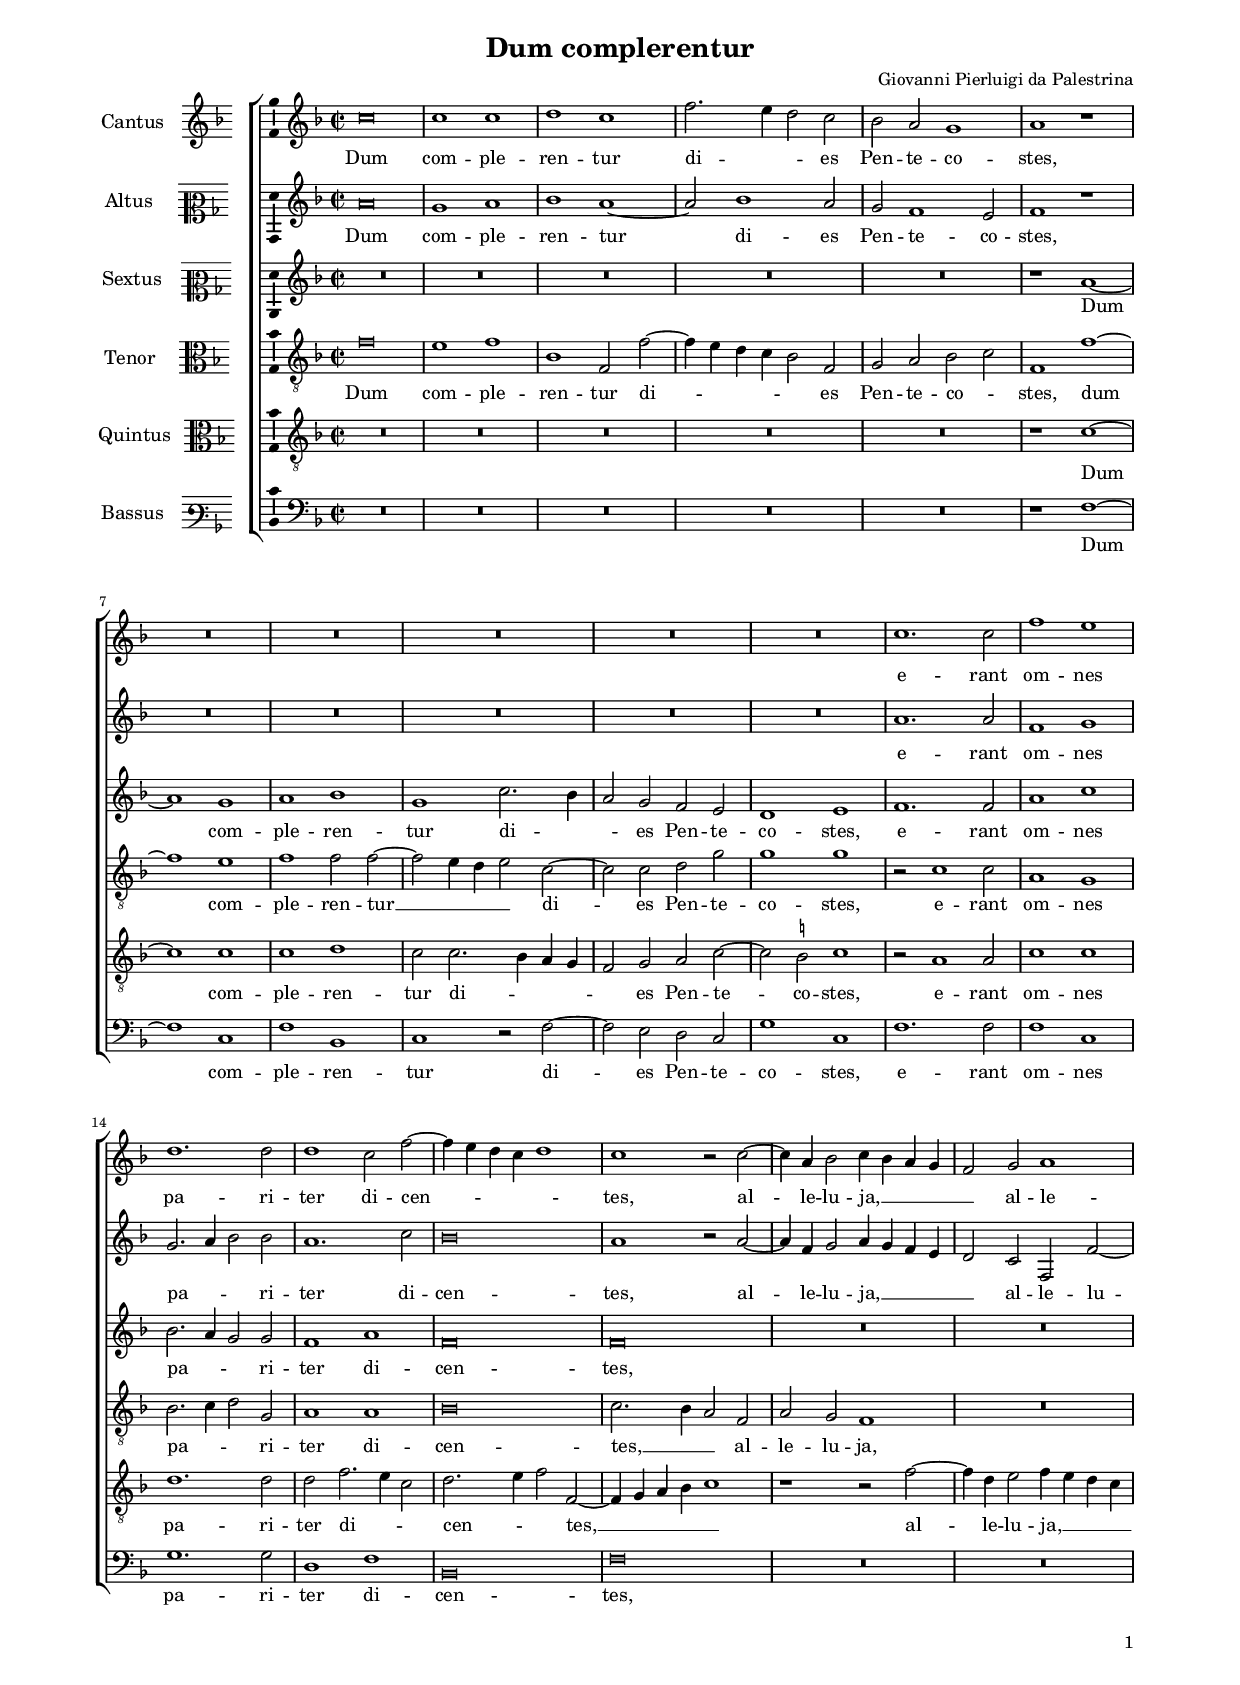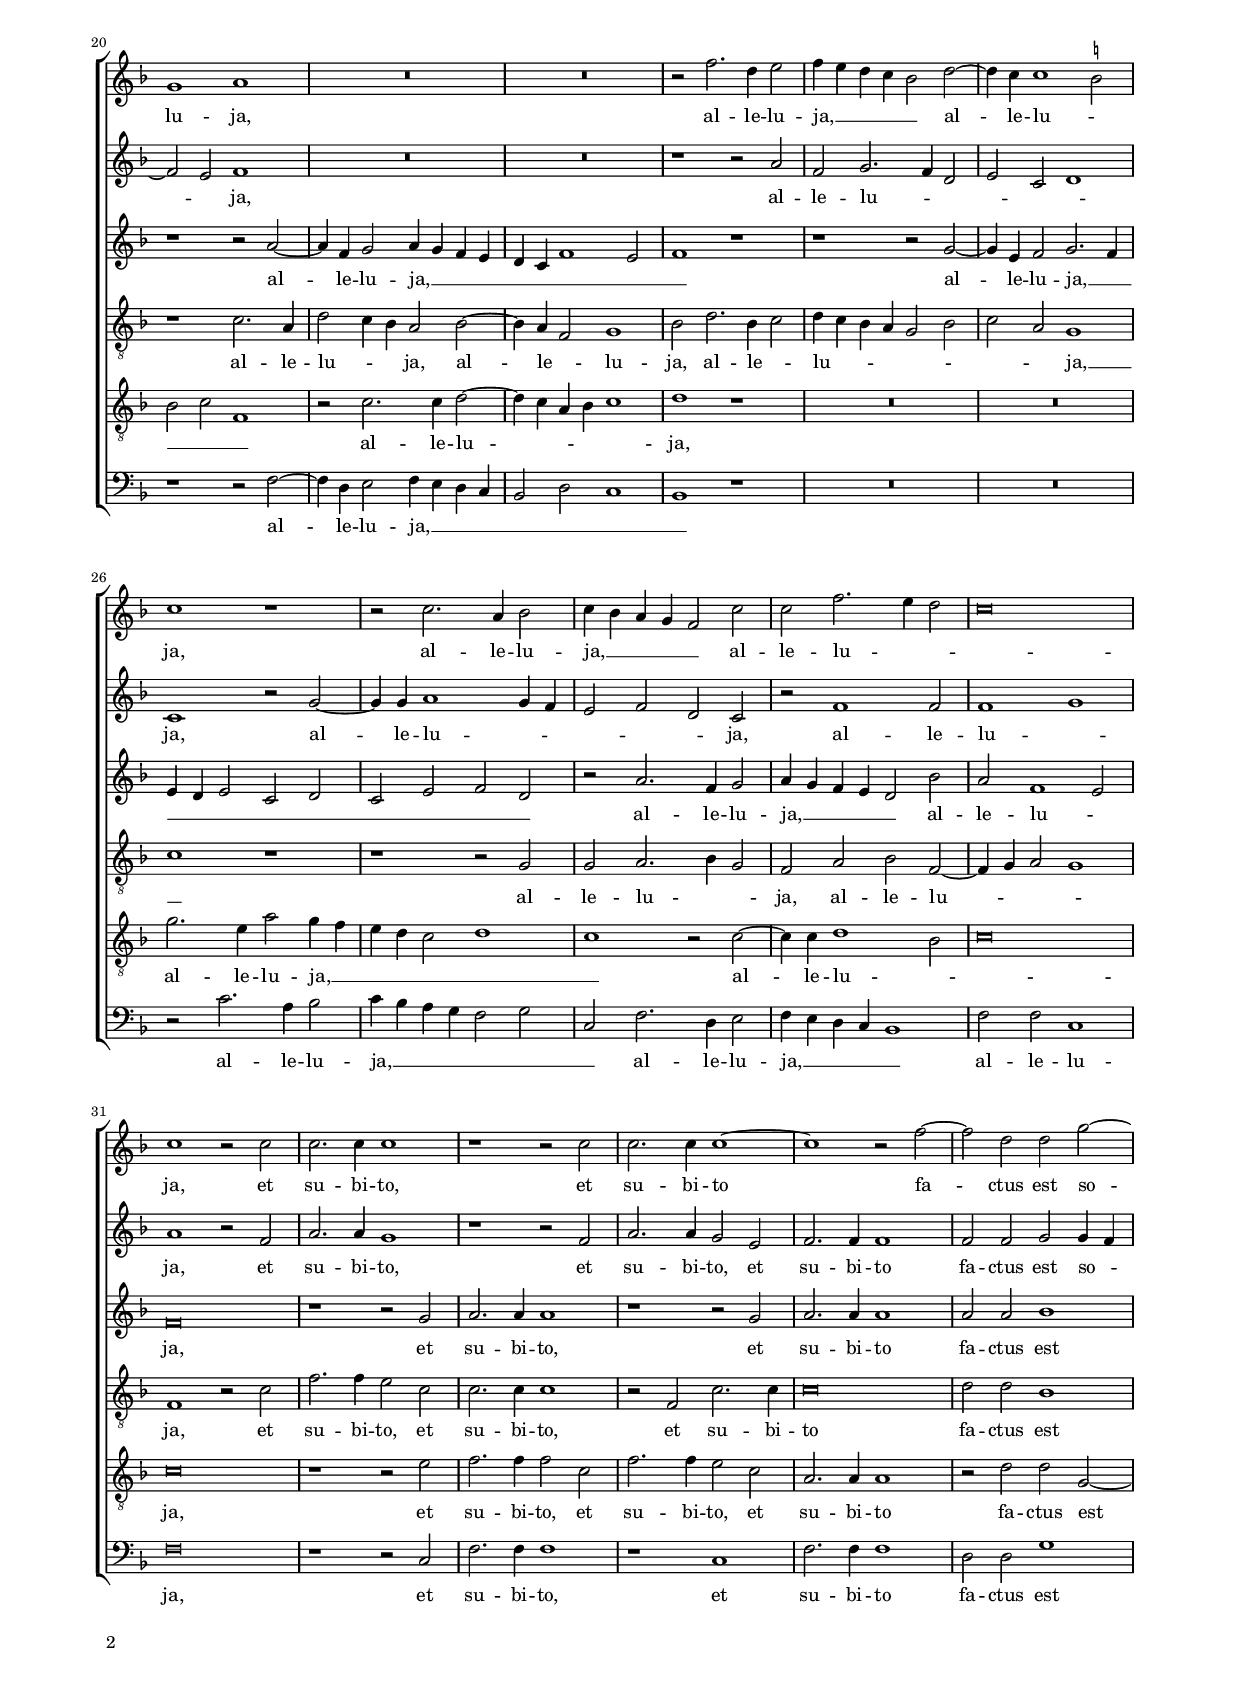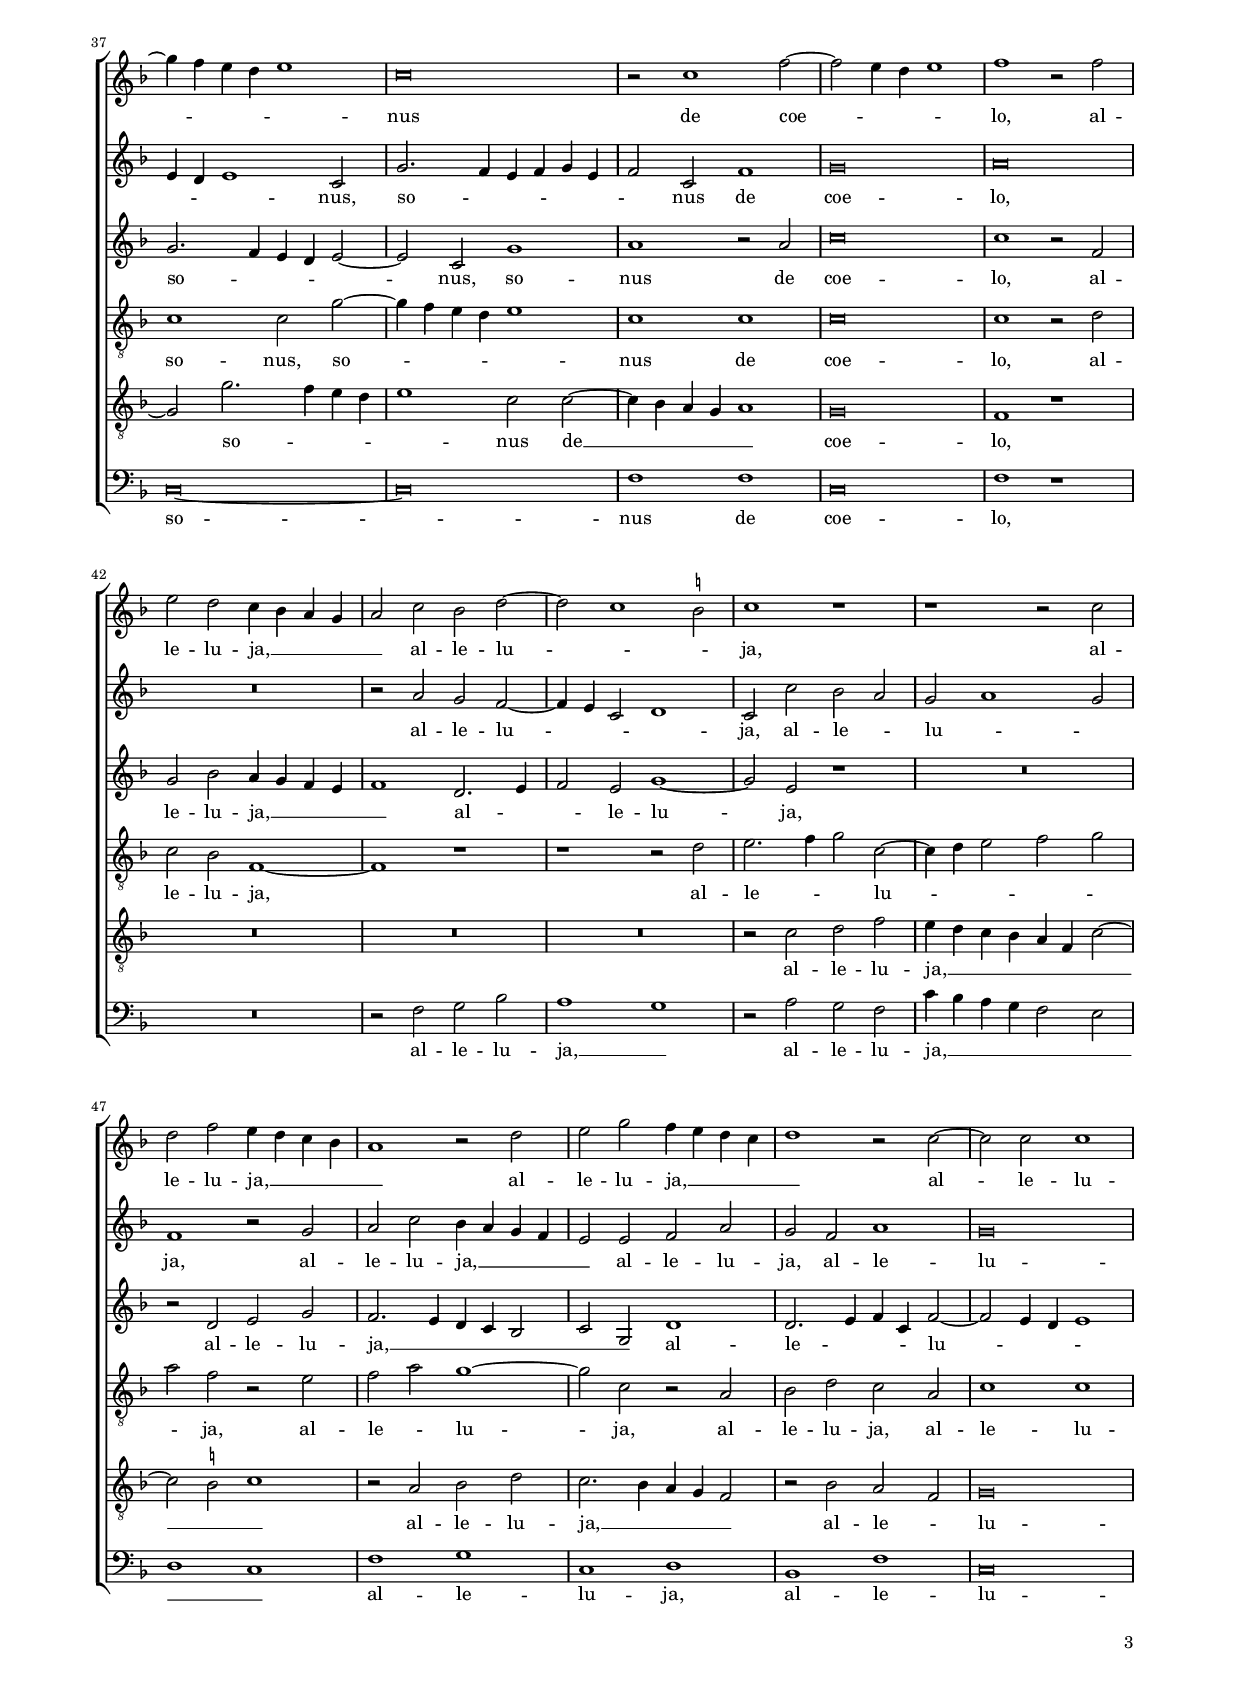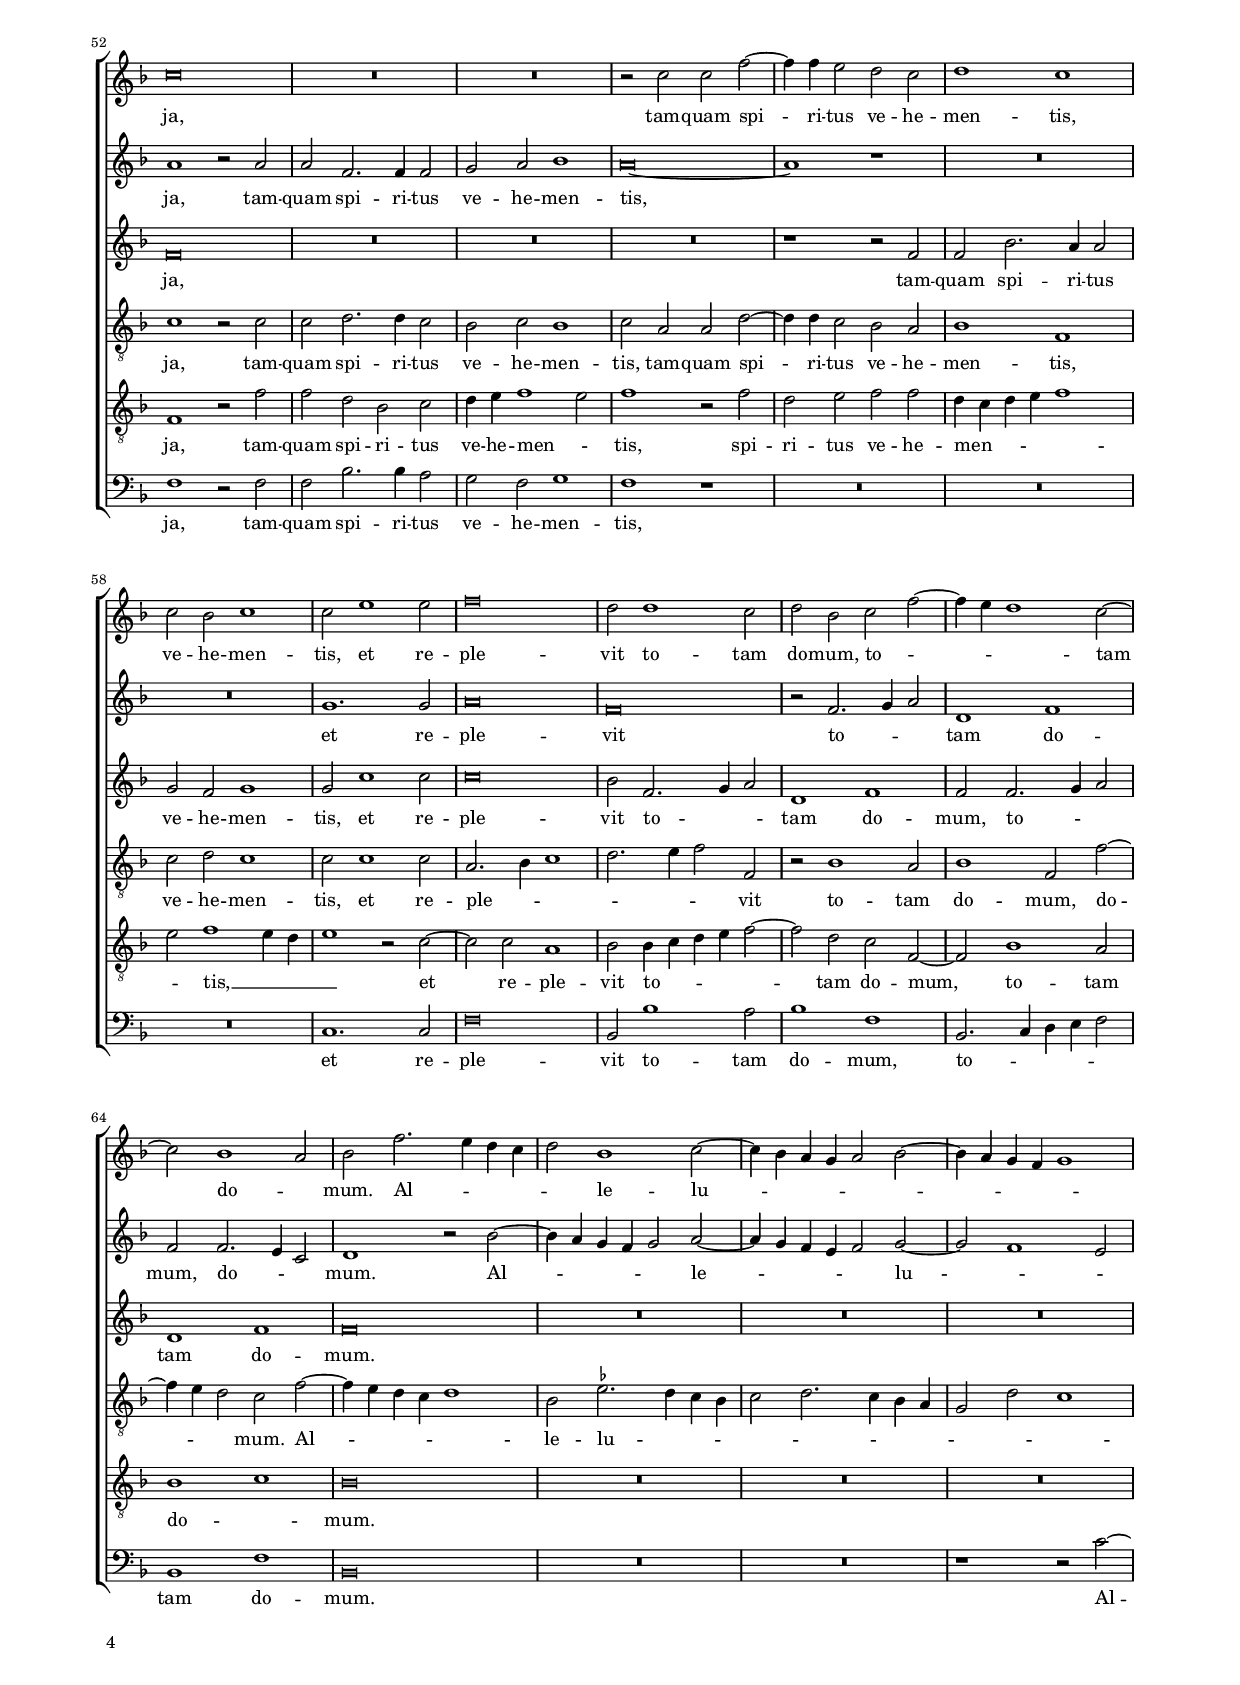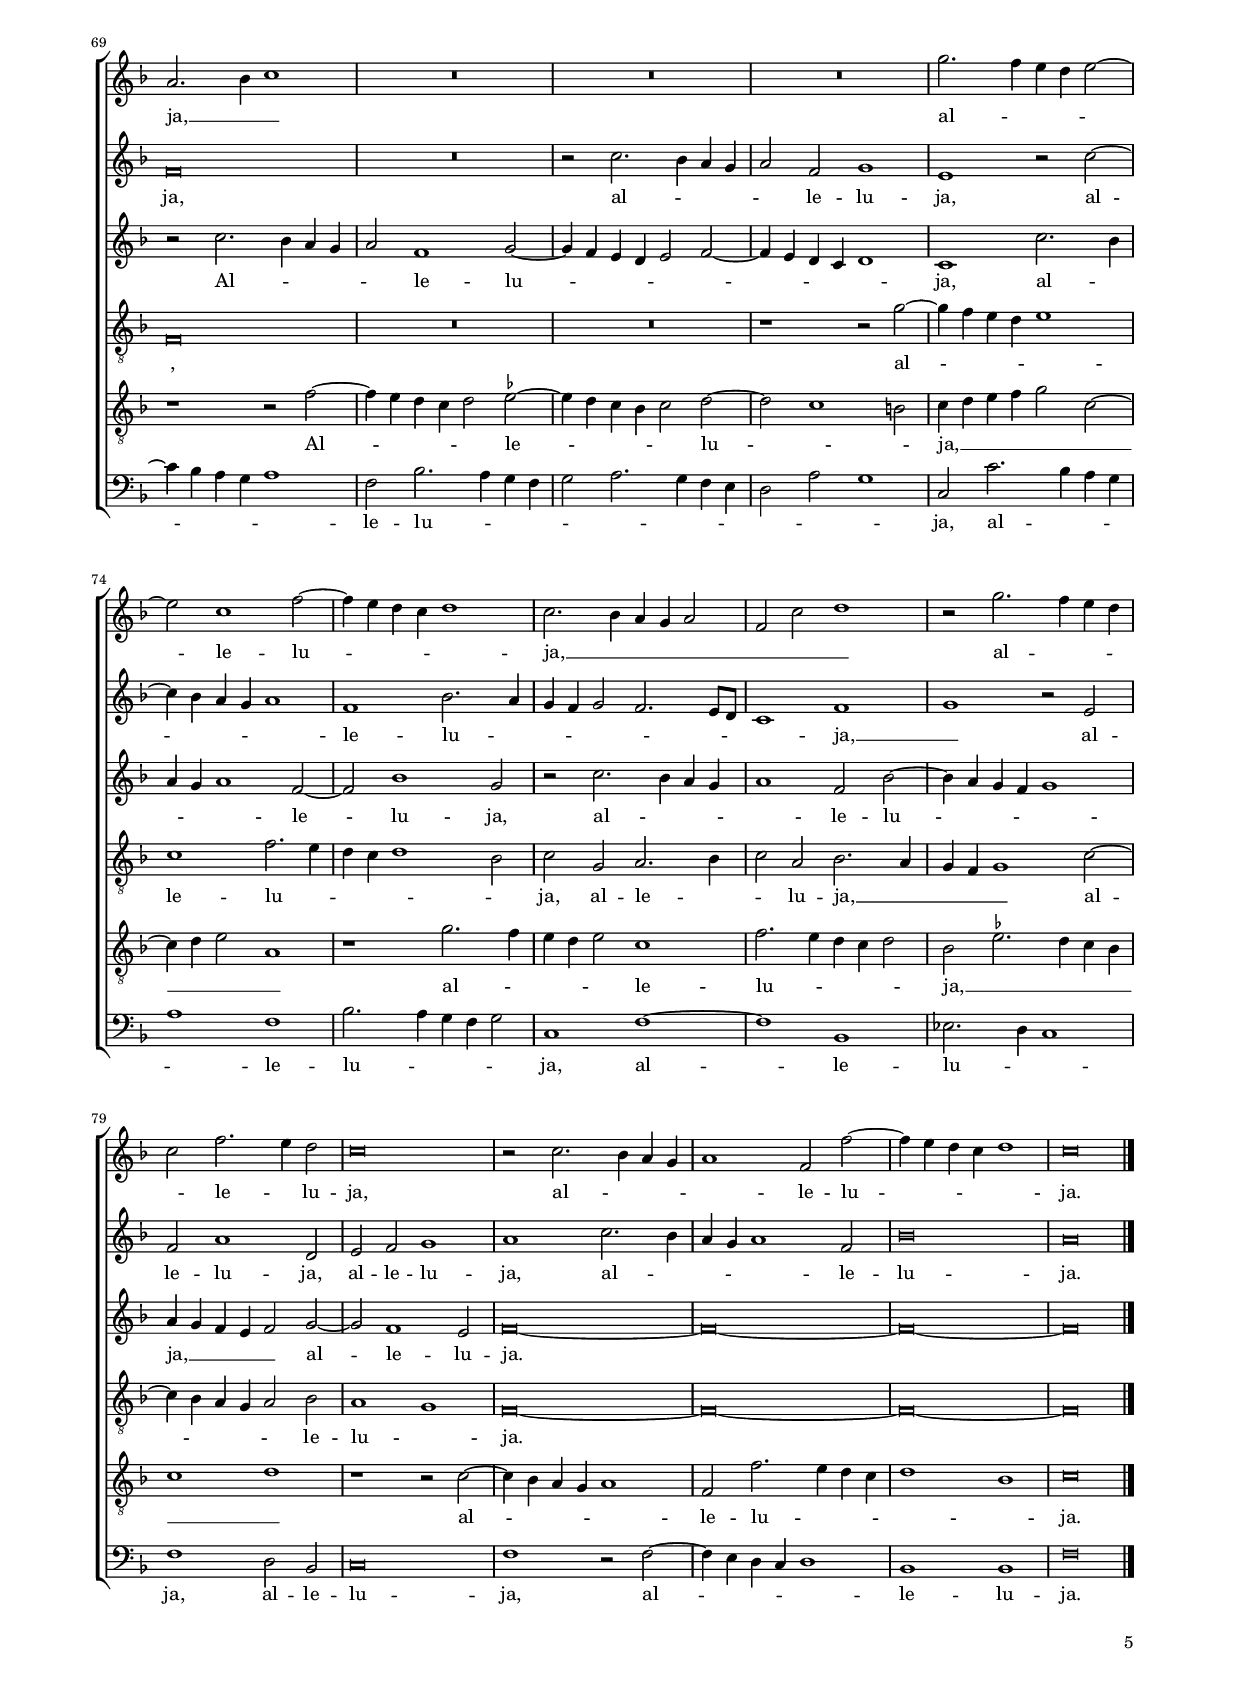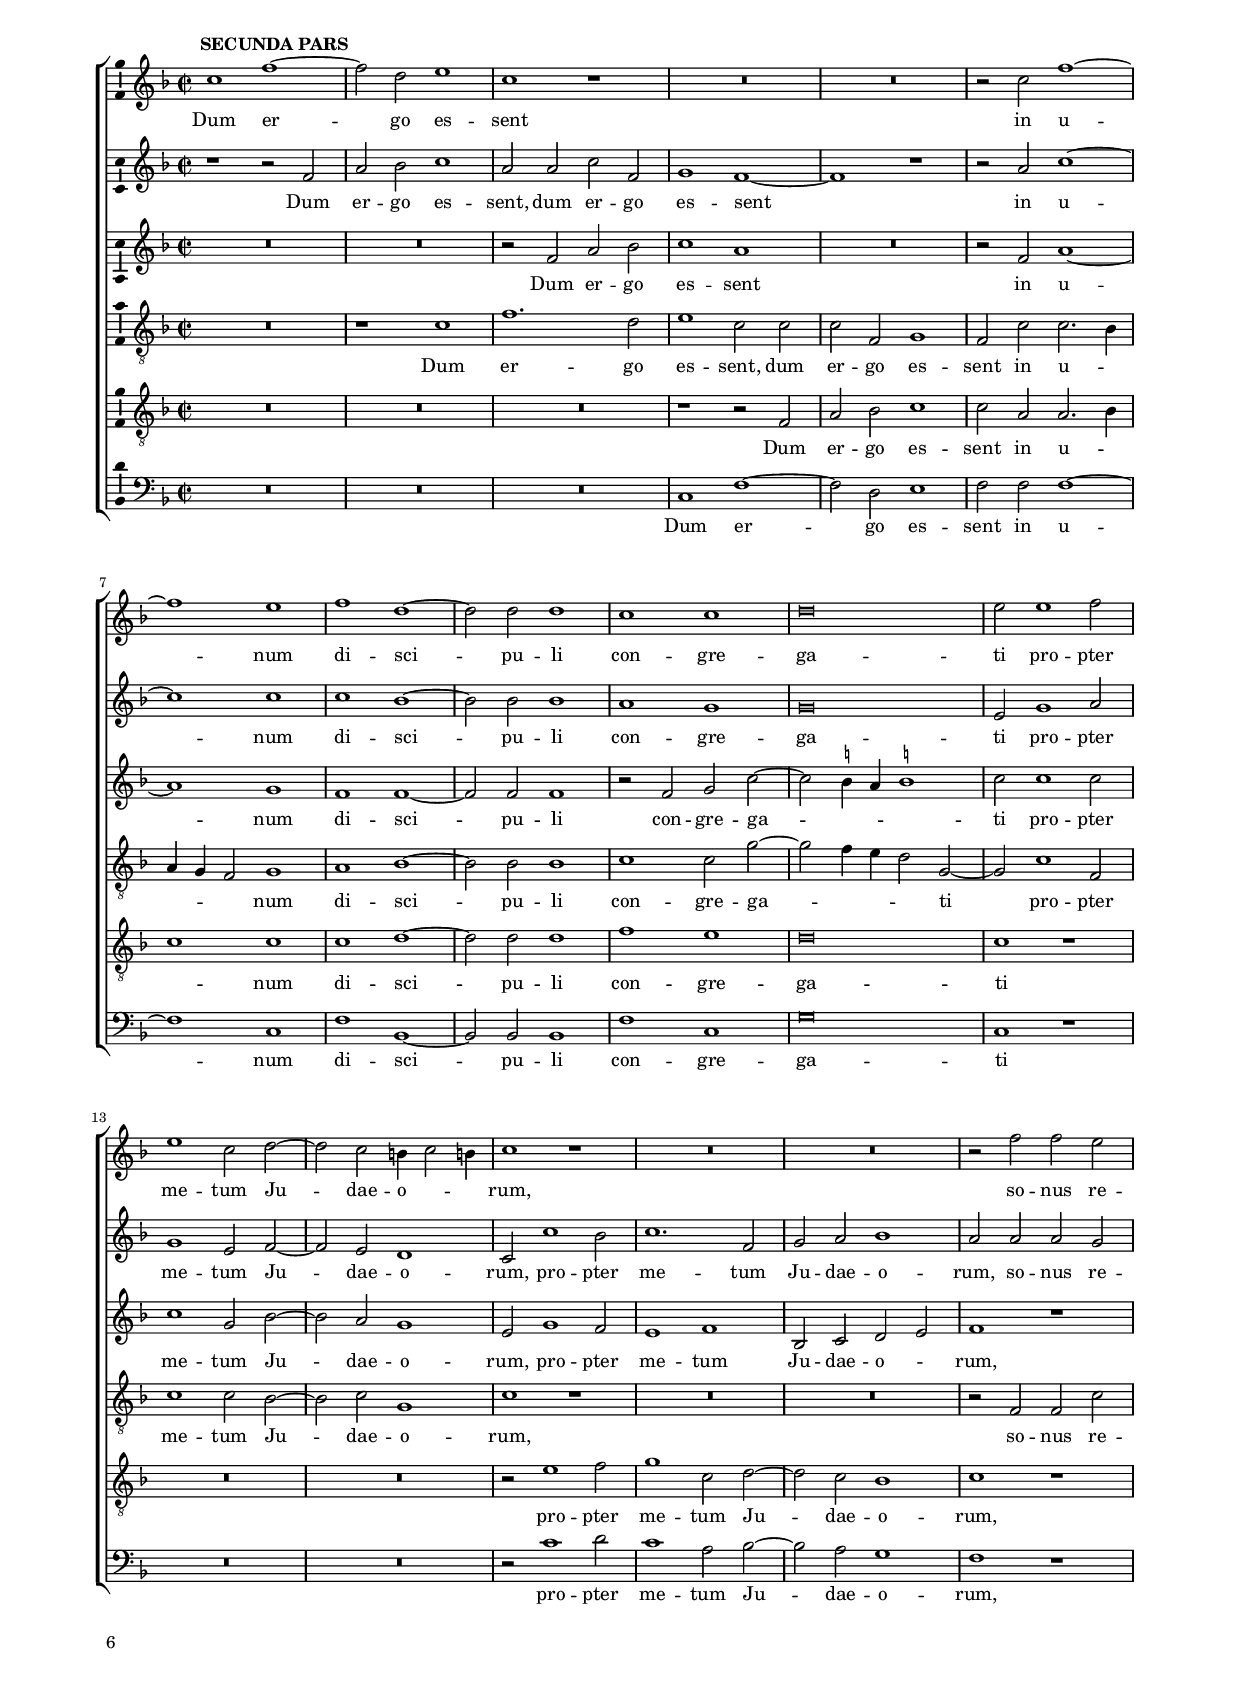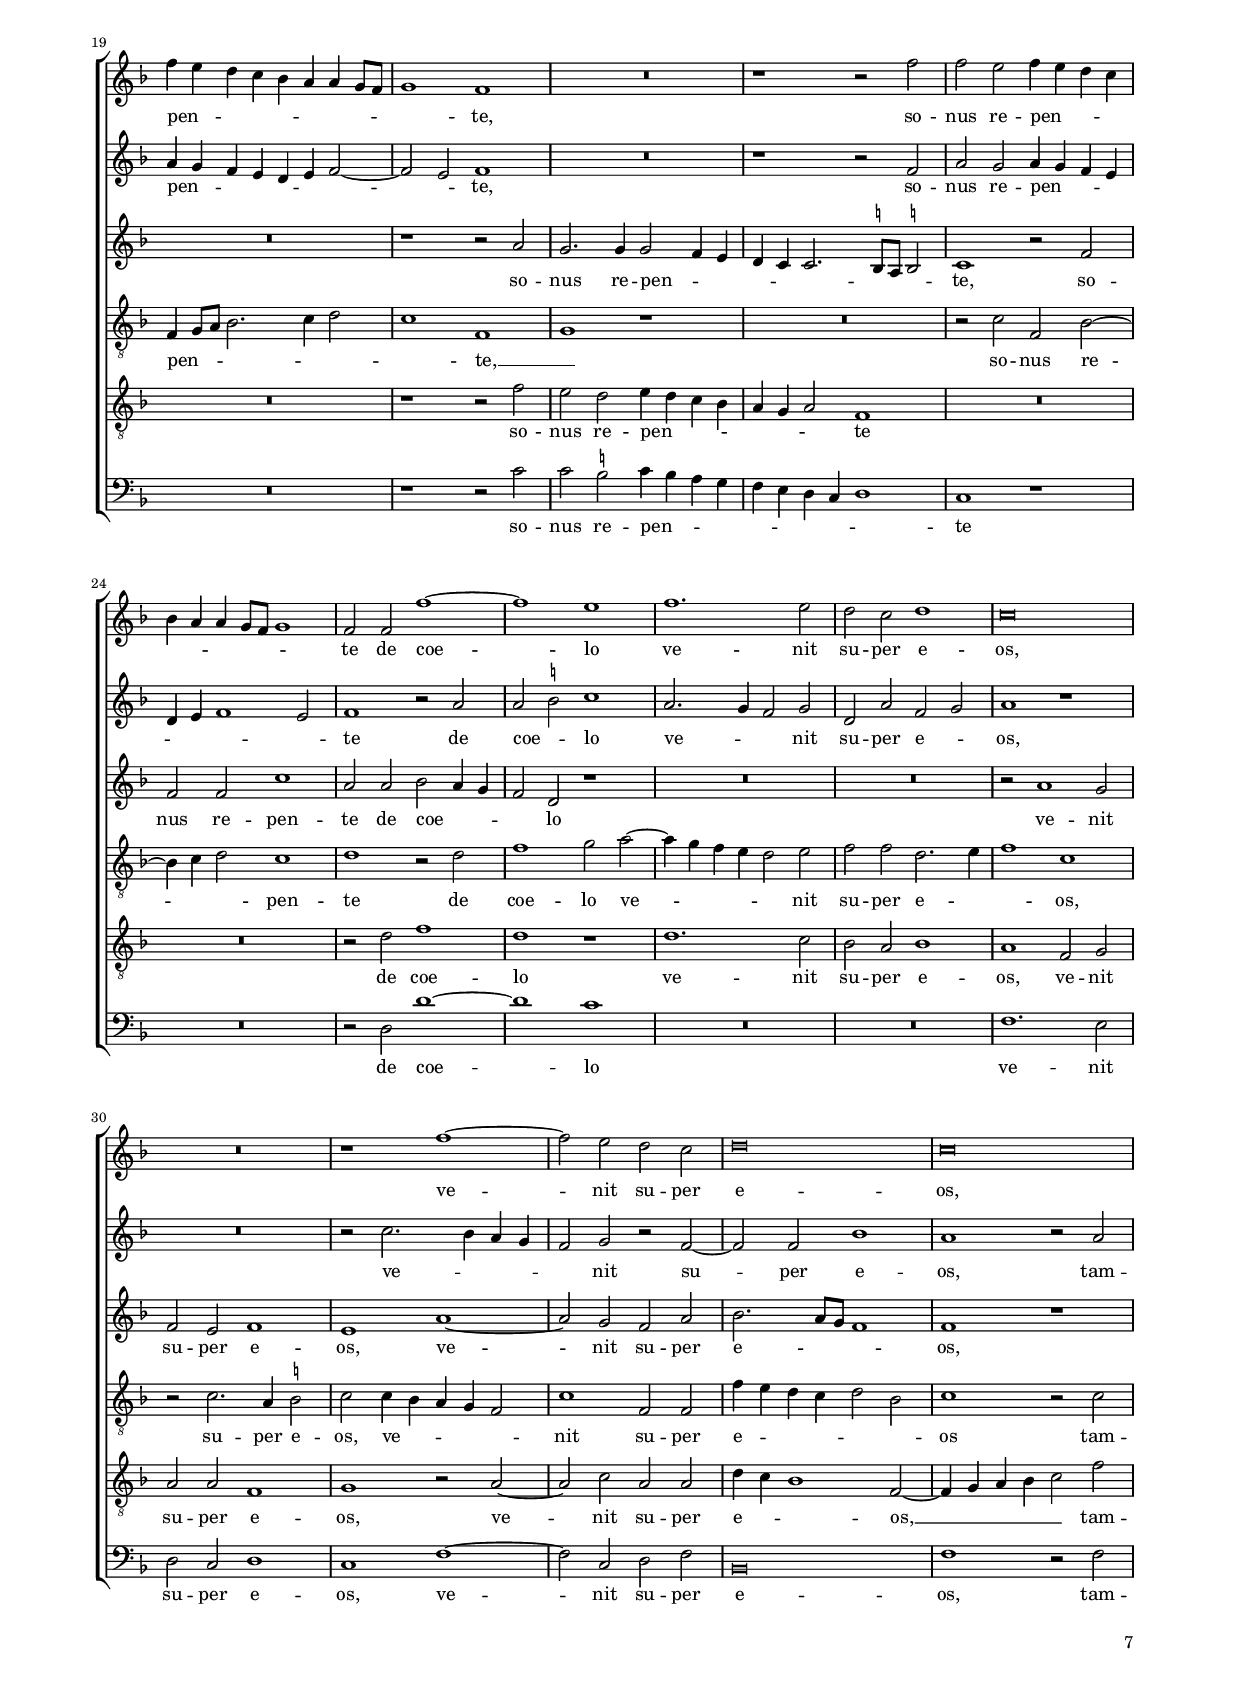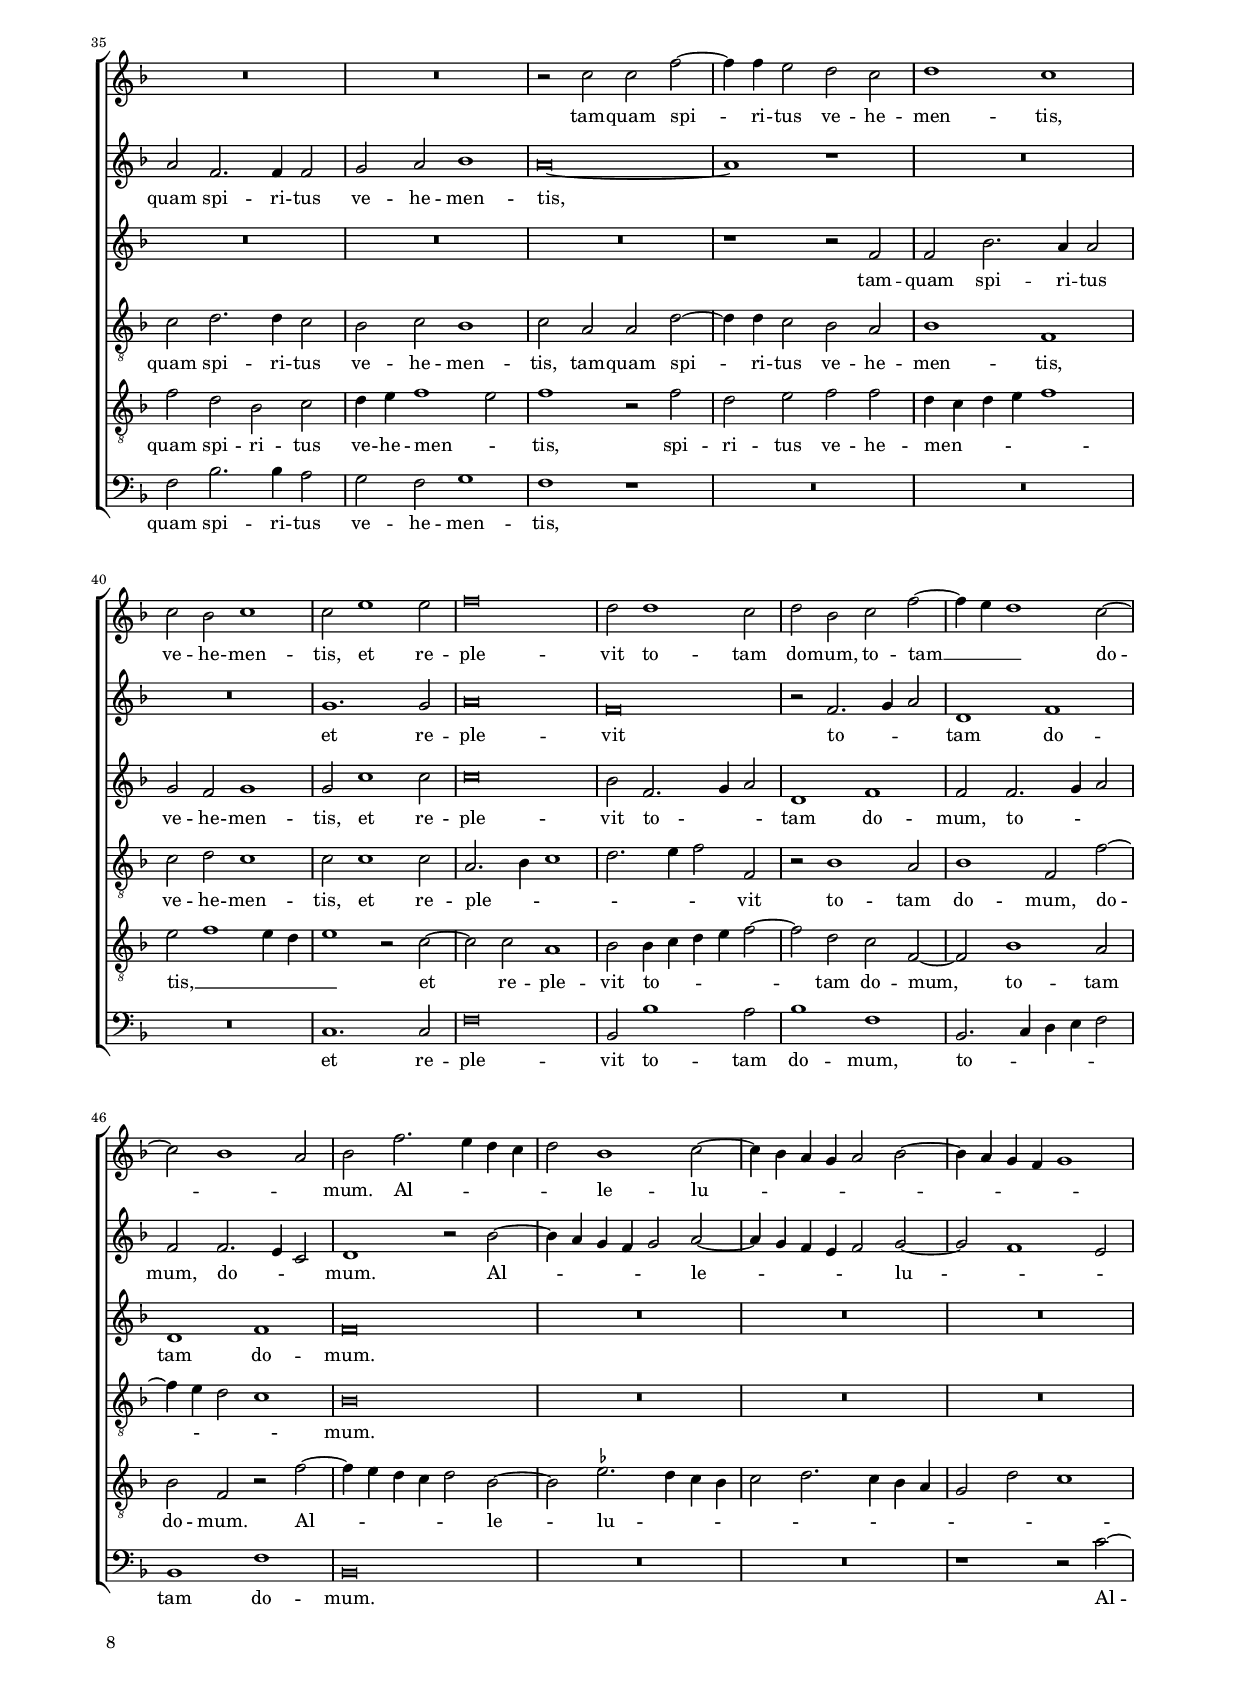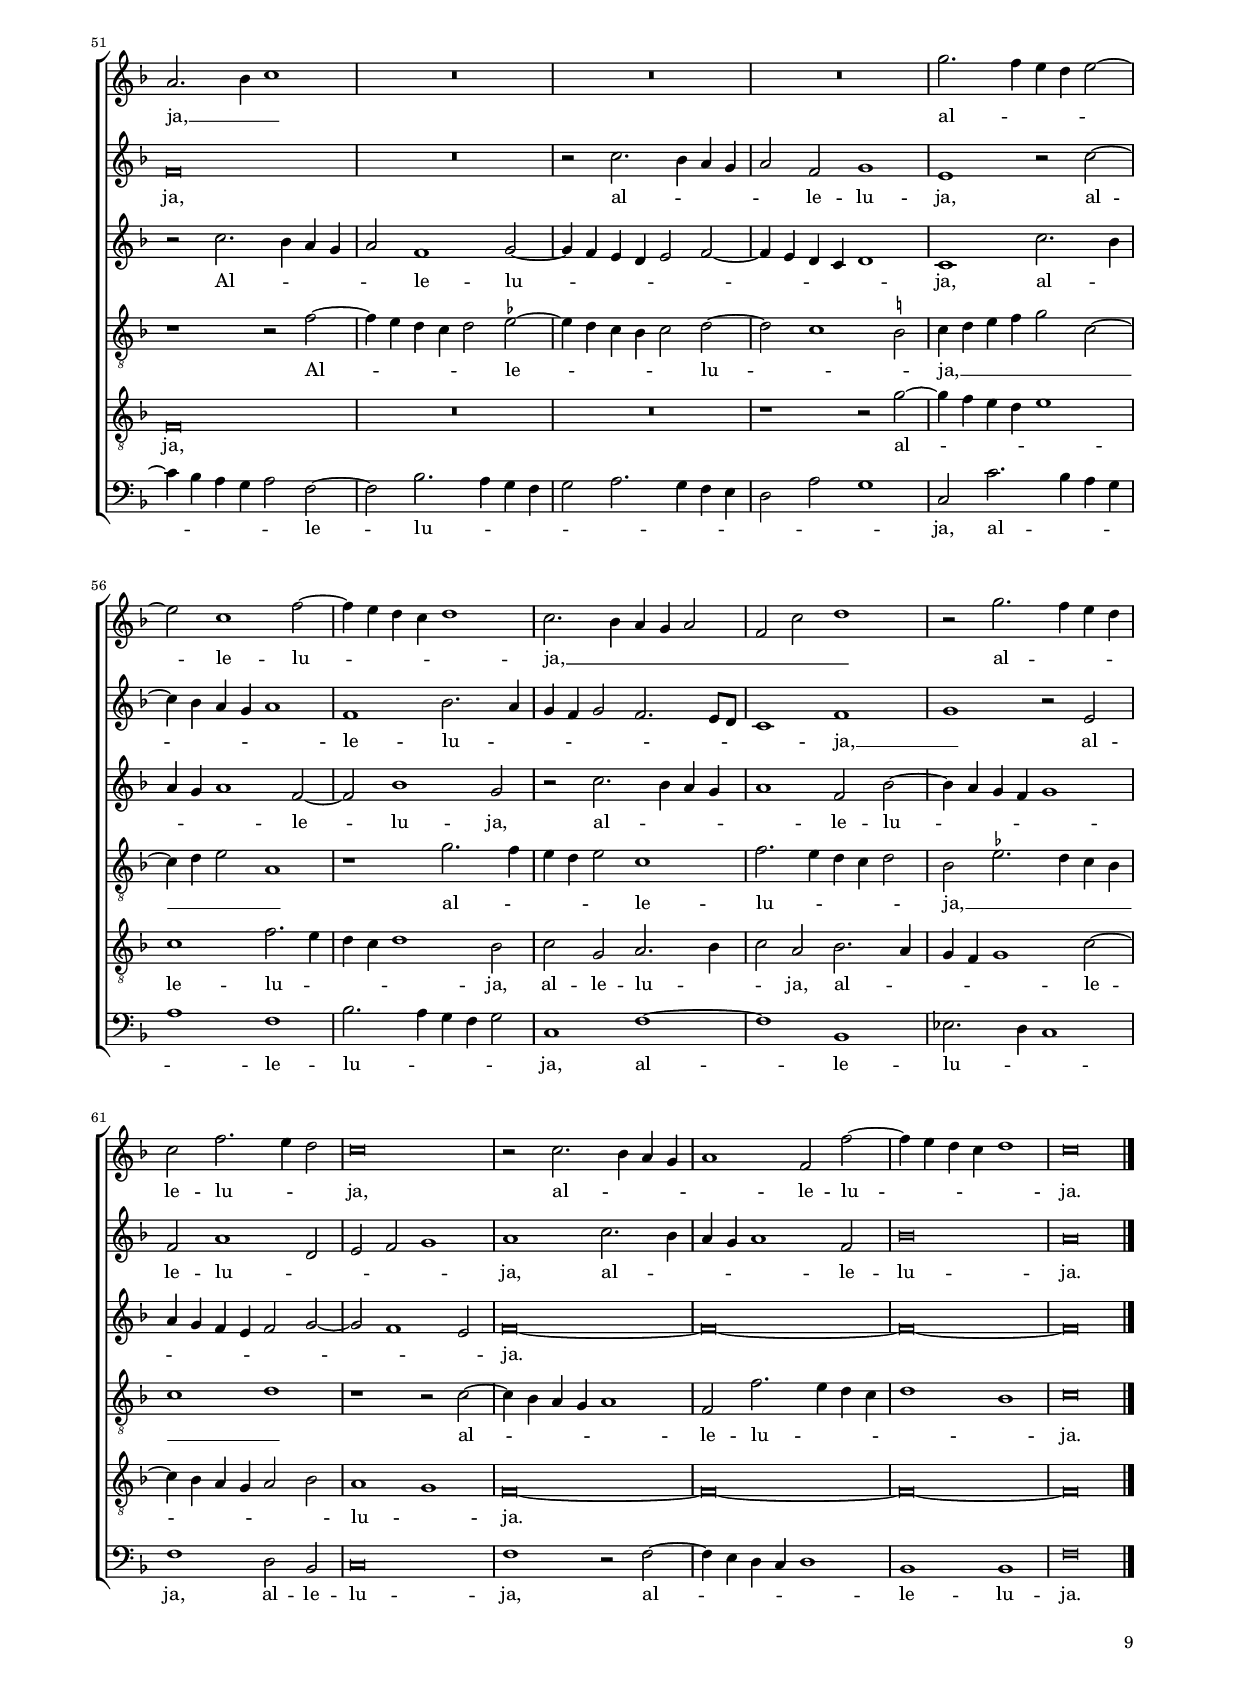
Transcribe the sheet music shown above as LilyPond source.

\header
{
  title="Dum complerentur"
  composer="Giovanni Pierluigi da Palestrina"
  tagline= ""
}

\version "2.20.0"
\language deutsch
#(set-global-staff-size 15)
% #(set-default-paper-size "letter")
#(ly:set-option 'point-and-click #f)


	ficta = { \once \set suggestAccidentals = ##t }
	
	forget = #(define-music-function (music) (ly:music?) #{
		\accidentalStyle forget
		$music
		\accidentalStyle default
		#})

	m = \melisma
	me = \melismaEnd
 %	\mark \markup { \fontsize #-3 \note  #"1" #1 = \fontsize #-3 \note #"1." #1 }


\paper
	{
	top-margin = 1.4 \cm
	bottom-margin = 0.9 \cm
	left-margin = 1.8 \cm
	right-margin = 1.8 \cm
	ragged-bottom = ##f
	ragged-last-bottom = ##t
	print-page-number = ##f
	score-system-spacing = #'((basic-distance . 17) (minimum-distance . 14) (padding . 5) (strechability . 250))
	system-system-spacing = #'((basic-distance . 17) (minimum-distance . 14) (padding . 5) (strechability . 250))
    oddFooterMarkup=\markup   \fill-line { "" \fromproperty #'page:page-number-string }
    evenFooterMarkup=\markup  \fill-line { \fromproperty #'page:page-number-string "" }
    last-bottom-spacing = #'((basic-distance . 12) (minimum-distance . 7) (padding . 4))
	systems-per-page = 3
%   page-count = 6
%	min-systems-per-page = 3
	}

global = {
    % \set Staff.autoBeaming = ##f
	\key f \major
	\time 2/2 \set Score.measureLength = #(ly:make-moment 2/1)
    \set Score.tempoHideNote = ##t
    \tempo 2 = 90
    \skip 1*2*84  \bar "|."
	}


incipitcantus = \markup { \score {
	{
	\set Staff.instrumentName = \markup { \fontsize #1 "Cantus" }
	\key f \major
	\clef violin
	s4 \bar ""
	}
	\layout  {
	raggedright = ##t
	indent = 1.6 \cm
	line-width = 2.2 \cm
	\context { \Staff \remove Time_signature_engraver }
	\override Staff.Clef.Y-extent = #'(0 . 0)
	}} \hspace #1 }

      
incipitaltus = \markup { \score {
	{
	\set Staff.instrumentName = \markup { \fontsize #1 "Altus" }
	\key f \major
	\clef mezzosoprano
	s4 \bar ""
	}
	\layout  {
	raggedright = ##t
	indent = 1.6 \cm
	line-width = 2.2 \cm
	\context { \Staff \remove Time_signature_engraver }
	\override Staff.Clef.Y-extent = #'(0 . 0)
	}} \hspace #1 }


incipitsextus = \markup { \score {
	{
	\set Staff.instrumentName = \markup { \fontsize #1 "Sextus" }
	\key f \major
	\clef mezzosoprano
	s4 \bar ""
	}
	\layout  {
	raggedright = ##t
	indent = 1.6 \cm
	line-width = 2.2 \cm
	\context { \Staff \remove Time_signature_engraver }
	\override Staff.Clef.Y-extent = #'(0 . 0)
	}} \hspace #1 }
      

incipittenor = \markup { \score {
	{
	\set Staff.instrumentName = \markup { \fontsize #1 "Tenor" }
	\key f \major
	\clef alto
	s4 \bar ""
	}
	\layout  {
	raggedright = ##t
	indent = 1.6 \cm
	line-width = 2.2 \cm
	\context { \Staff \remove Time_signature_engraver }
	\override Staff.Clef.Y-extent = #'(0 . 0)
	}} \hspace #1 }
      
      
incipitquintus = \markup { \score {
	{
	\set Staff.instrumentName = \markup { \fontsize #1 "Quintus" }
	\key f \major
	\clef alto
	s4 \bar ""
	}
	\layout  {
	raggedright = ##t
	indent = 1.6 \cm
	line-width = 2.2 \cm
	\context { \Staff \remove Time_signature_engraver }
	\override Staff.Clef.Y-extent = #'(0 . 0)
	}} \hspace #1 }
      
      
incipitbassus = \markup { \score {
	{
	\set Staff.instrumentName = \markup { \fontsize #1 "Bassus" }
	\key f \major
	\clef varbaritone
	s4 \bar ""
	}
	\layout  {
	raggedright = ##t
	indent = 1.6 \cm
	line-width = 2.2 \cm
	\context { \Staff \remove Time_signature_engraver }
	\override Staff.Clef.Y-extent = #'(0 . 0)
	}} \hspace #1 }


cantus =  \relative c''
	{
	c\breve
	c1 c
	d1 c
	f2. e4 d2 c
%5
	b2 a g1 |
	a1 r
	R\breve
	R\breve
	R\breve
%10
	R\breve |
	R\breve
	c1. c2
	f1 e
	d1. d2
%15
	d1 c2 f~ |
	f4 e d c d1
	c1 r2 c~
	c4 a b2 c4 b a g
	f2 g a1
%20
	g1 a |
	R\breve
	R\breve
	r2 f'2. d4 e2
	f4 e d c b2 d~
%25
	d4 c c1 \ficta h2 |
	c1 r
	r2 c2. a4 b2
	c4 b a g f2 c'
	c2 f2. e4 d2
%30
	c\breve |
	c1 r2 c
	c2. c4 c1
	r1 r2 c
	c2. c4 c1~
%35
	c1 r2 f~ |
	f2 d d g~
	g4 f e d e1
	c\breve
	r2 c1 f2~
%40
	f2 e4 d e1 |
	f1 r2 f
	e2 d c4 b a g
	a2 c b d~
	d2 c1 \ficta h2
%45
	c1 r |
	r1 r2 c
	d2 f e4 d c b
	a1 r2 d
	e2 g f4 e d c
%50
	d1 r2 c~ |
	c2 c c1
	c\breve
	R\breve
	R\breve
%55
	r2 c c f~ |
	f4 f e2 d c
	d1 c
	c2 b c1
	c2 e1 e2
%60
	f\breve |
	d2 d1 c2
	d2 b c f~
	f4 e d1 c2~
	c2 b1 a2
%65
	b2 f'2. e4 d c |
	d2 b1 c2~
	c4 b a g a2 b~
	b4 a g f g1
	a2. b4 c1
%70
	R\breve |
	R\breve
	R\breve
	g'2. f4 e d e2~
	e2 c1 f2~
%75
	f4 e d c d1 |
	c2. b4 a g a2
	f2 c' d1
	r2 g2. f4 e d
	c2 f2. e4 d2
%80
	c\breve |
	r2 c2. b4 a g
	a1 f2 f'~
	f4 e d c d1
	c\breve |
	}


altus = \relative c'
	{
	a'\breve
	g1 a
	b1 a~
	a2 b1 a2
%5
	g2 f1 e2 |
	f1 r
	R\breve
	R\breve
	R\breve
%10
	R\breve |
	R\breve
	a1. a2
	f1 g
	g2. a4 b2 b
%15
	a1. c2 |
	b\breve
	a1 r2 a~
	a4 f g2 a4 g f e
	d2 c f, f'~
%20
	f2 e f1 |
	R\breve
	R\breve
	r1 r2 a
	f2 g2. f4 d2
%25
	e2 c d1 |
	c1 r2 g'~
	g4 g a1 g4 f
	e2 f d c
	r2 f1 f2
%30
	f1 g |
	a1 r2 f
	a2. a4 g1
	r1 r2 f
	a2. a4 g2 e
%35
	f2. f4 f1 |
	f2 f g g4 f
	e4 d e1 c2
	g'2. f4 e f g e
	f2 c f1
%40
	g\breve |
	a\breve
	R\breve
	r2 a g f~
	f4 e c2 d1
%45
	c2 c' b a |
	g2 a1 g2
	f1 r2 g
	a2 c b4 a g f
	e2 e f a
%50
	g2 f a1 |
	g\breve
	a1 r2 a
	a2 f2. f4 f2
	g2 a b1
%55
	a\breve~ |
	a1 r
	R\breve
	R\breve
	g1. g2
%60
	a\breve |
	f\breve
	r2 f2. g4 a2
	d,1 f
	f2 f2. e4 c2
%65
	d1 r2 b'~ |
	b4 a g f g2 a~
	a4 g f e f2 g~
	g2 f1 e2
	f\breve
%70
	R\breve |
	r2 c'2. b4 a g
	a2 f g1
	e1 r2 c'~
	c4 b a g a1
%75
	f1 b2. a4 |
	g4 f g2 f2. e8 d
	c1 f
	g1 r2 e
	f2 a1 d,2
%80
	e2 f g1 |
	a1 c2. b4
	a4 g a1 f2
	b\breve
	a\breve |
	}


sextus =  \relative c'
    {
	R\breve
	R\breve
	R\breve
	R\breve
%5
	R\breve |
	r1 a'~
	a1 g
	a1 b
	g1 c2. b4
%10
	a2 g f e |
	d1 e
	f1. f2
	a1 c
	b2. a4 g2 g
%15
	f1 a |
	f\breve
	f\breve
	R\breve
	R\breve
%20
	r1 r2 a~ |
	a4 f g2 a4 g f e
	d4 c f1 e2
	f1 r
	r1 r2 g~
%25
	g4 e f2 g2. f4 |
	e4 d e2 c d
	c2 e f d
	r2 a'2. f4 g2
	a4 g f e d2 b'
%30
	a2 f1 e2 |
	f\breve
	r1 r2 g
	a2. a4 a1
	r1 r2 g
%35
	a2. a4 a1 |
	a2 a b1
	g2. f4 e d e2~
	e2 c g'1
	a1 r2 a
%40
	c\breve |
	c1 r2 f,
	g2 b a4 g f e
	f1 d2. e4
	f2 e g1~
%45
	g2 e r1 |
	R\breve
	r2 d e g
	f2. e4 d c b2
	c2 g d'1
%50
	d2. e4 f c f2~ |
	f2 e4 d e1
	f\breve
	R\breve
	R\breve
%55
	R\breve |
	r1 r2 f
	f2 b2. a4 a2
	g2 f g1
	g2 c1 c2
%60
	c\breve |
	b2 f2. g4 a2
	d,1 f
	f2 f2. g4 a2
	d,1 f
%65
	f\breve |
	R\breve
	R\breve
	R\breve
	r2 c'2. b4 a g
%70
	a2 f1 g2~ |
	g4 f e d e2 f~
	f4 e d c d1
	c1 c'2. b4
	a4 g a1 f2~
%75
	f2 b1 g2 |
	r2 c2. b4 a g
	a1 f2 b~
	b4 a g f g1
	a4 g f e f2 g~
%80
	g2 f1 e2 |
	f\breve~
	f\breve~
	f\breve~
	f\breve |
	}


tenor =  \relative c'
	{
	f\breve
	e1 f
	b,1 f2 f'~
	f4 e d c b2 f
%5
	g2 a b c |
	f,1 f'~
	f1 e
	f1 f2 f~
	f2 e4 d e2 c~
%10
	c2 c d g |
	g1 g
	r2 c,1 c2
	a1 g
	b2. c4 d2 g,
%15
	a1 a |
	b\breve
	c2. b4 a2 f
	a2 g f1
	R\breve
%20
	r1 c'2. a4 |
	d2 c4 b a2 b~
	b4 a f2 g1
	b2 d2. b4 c2
	d4 c b a g2 b
%25
	c2 a g1 |
	c1 r
	r1 r2 g
	g2 a2. b4 g2
	f2 a b f~
%30
	f4 g a2 g1 |
	f1 r2 c'
	f2. f4 e2 c
	c2. c4 c1
	r2 f, c'2. c4
%35
	c\breve |
	d2 d b1
	c1 c2 g'~
	g4 f e d e1
	c1 c
%40
	c\breve |
	c1 r2 d
	c2 b f1~
	f1 r
	r1 r2 d'
%45
	e2. f4 g2 c,~ |
	c4 d e2 f g
	a2 f r e
	f2 a g1~
	g2 c, r a
%50
	b2 d c a |
	c1 c
	c1 r2 c
	c2 d2. d4 c2
	b2 c b1
%55
	c2 a a d~ |
	d4 d c2 b a
	b1 f
	c'2 d c1
	c2 c1 c2
%60
	a2. b4 c1 |
	d2. e4 f2 f,
	r2 b1 a2
	b1 f2 f'~
	f4 e d2 c f~
%65
	f4 e d c d1 |
	b2 \ficta es2. d4 c b
	c2 d2. c4 b a
	g2 d' c1
	f,\breve
%70
	R\breve |
	R\breve
	r1 r2 g'~
	g4 f e d e1
	c1 f2. e4
%75
	d4 c d1 b2 |
	c2 g a2. b4
	c2 a b2. a4
	g4 f g1 c2~
	c4 b a g a2 b
%80
	a1 g |
	f\breve~
	f\breve~
	f\breve~
	f\breve |
	}


quintus  =  \relative c'
	{
	R\breve
	R\breve
	R\breve
	R\breve
%5
	R\breve |
	r1 c~
	c1 c
	c1 d
	c2 c2. b4 a g
%10
	f2 g a c~ |
	c2 \ficta h c1
	r2 a1 a2
	c1 c
	d1. d2
%15
	d2 f2. e4 c2 |
	d2. e4 f2 f,~
	f4 g a b c1
	r1 r2 f~
	f4 d e2 f4 e d c
%20
	b2 c f,1 |
	r2 c'2. c4 d2~
	d4 c a b c1
	d1 r
	R\breve
%25
	R\breve |
	g2. e4 a2 g4 f
	e4 d c2 d1
	c1 r2 c~
	c4 c d1 b2
%30
	c\breve |
	c\breve
	r1 r2 e
	f2. f4 f2 c
	f2. f4 e2 c
%35
	a2. a4 a1 |
	r2 d d g,~
	g2 g'2. f4 e d
	e1 c2 c~
	c4 b a g a1
%40
	g\breve |
	f1 r
	R\breve
	R\breve
	R\breve
%45
	r2 c' d f |
	e4 d c b a f c'2~
	c2 \ficta h c1
	r2 a b d
	c2. b4 a g f2
%50
	r2 b a f |
	g\breve
	f1 r2 f'
	f2 d b c
	d4 e f1 e2
%55
	f1 r2 f |
	d2 e f f
	d4 c d e f1
	e2 f1 e4 d
	e1 r2 c~
%60
	c2 c a1 |
	b2 b4 c d e f2~
	f2 d c f,~
	f2 b1 a2
	b1 c
%65
	b\breve |
	R\breve
	R\breve
	R\breve
	r1 r2 f'~
%70
	f4 e d c d2 \ficta es~ |
	\ficta es4 d c b c2 d~
	d2 c1 h2
	c4 d e f g2 c,~
	c4 d e2 a,1
%75
	r1 g'2. f4 |
	e4 d e2 c1
	f2. e4 d c d2
	b2 \ficta es2. d4 c b
	c1 d
%80
	r1 r2 c~ |
	c4 b a g a1
	f2 f'2. e4 d c
	d1 b
	c\breve |
	}


bassus  =  \relative c
	{
	R\breve
	R\breve
	R\breve
	R\breve
%5
	R\breve |
	r1 f~
	f1 c
	f1 b,
	c1 r2 f~
%10
	f2 e d c |
	g'1 c,
	f1. f2
	f1 c
	g'1. g2
%15
	d1 f |
	b,\breve
	f'\breve
	R\breve
	R\breve
%20
	r1 r2 f~ |
	f4 d e2 f4 e d c
	b2 d c1
	b1 r
	R\breve
%25
	R\breve |
	r2 c'2. a4 b2
	c4 b a g f2 g
	c,2 f2. d4 e2
	f4 e d c b1
%30
	f'2 f c1 |
	f\breve
	r1 r2 c
	f2. f4 f1
	r1 c
%35
	f2. f4 f1 |
	d2 d g1
	c,\breve~
	c\breve
	f1 f
%40
	c\breve |
	f1 r
	R\breve
	r2 f g b
	a1 g
%45
	r2 a g f |
	c'4 b a g f2 e
	d1 c
	f1 g
	c,1 d
%50
	b1 f' |
	c\breve
	f1 r2 f
	f2 b2. b4 a2
	g2 f g1
%55
	f1 r |
	R\breve
	R\breve
	R\breve
	c1. c2
%60
	f\breve |
	b,2 b'1 a2
	b1 f
	b,2. c4 d e f2
	b,1 f'
%65
	b,\breve |
	R\breve
	R\breve
	r1 r2 c'~
	c4 b a g a1
%70
	f2 b2. a4 g f |
	g2 a2. g4 f e
	d2 a' g1
	c,2 c'2. b4 a g
	a1 f
%75
	b2. a4 g f g2 |
	c,1 f~
	f1 b,
	es2. d4 c1
	f1 d2 b
%80
	c\breve |
	f1 r2 f~
	f4 e d c d1
	b1 b
	f'\breve |
	}


lyricscantus = \lyricmode {
	Dum com -- ple -- ren -- tur di -- _ _ es Pen -- te -- co -- stes,
    e -- rant om -- nes pa -- ri -- ter di -- cen -- _ _ _ _ tes,
    al -- le -- lu -- ja, __ _ _ _ _ 
    al -- le -- lu -- ja,
    al -- le -- lu -- ja, __ _ _ _ _
    al -- le -- lu -- _ ja,
    al -- le -- lu -- ja, __ _ _ _ _ 
    al -- le -- lu -- _ _ _ ja,
    et su -- bi -- to,
    et su -- bi -- to
    fa -- ctus est so -- _ _ _ _ nus de coe -- _ _ _ lo,
    al -- le -- lu -- ja, __ _ _ _ _ 
    al -- le -- lu -- _ _ ja,
    al -- le -- lu -- ja, __ _ _ _ _
    al -- le -- lu -- ja, __ _ _ _ _
    al -- le -- lu -- ja,
    tam -- quam spi -- ri -- tus ve -- he -- men -- tis,
    ve -- he -- men -- tis,
    et re -- ple -- vit to -- tam do -- mum,
    to -- _ _ _ tam do -- _ mum.
    Al -- _ _ _ _ le -- lu -- _ _ _ _ _ _ _ _ _ ja, __ _ _
    al -- _ _ _ _ le -- lu -- _ _ _ _ ja, __ _ _ _ _ _ _ _
    al -- _ _ _ _ le -- _ lu -- ja,
    al -- _ _ _ _ le -- lu -- _ _ _ _ ja.
	}


lyricsaltus = \lyricmode {
	Dum com -- ple -- ren -- tur di -- es Pen -- te -- co -- stes,
    e -- rant om -- nes pa -- _ _ ri -- ter di -- cen -- tes,
    al -- le -- lu -- ja, __ _ _ _ _
    al -- le -- lu -- _ ja,
    al -- le -- lu -- _ _ _ _ _ ja,
    al -- le -- lu -- _ _ _ _ _ ja,
    al -- le -- lu -- _ ja,
    et su -- bi -- to,
    et su -- bi -- to,
    et su -- bi -- to
    fa -- ctus est so -- _ _ _ _ nus,
    so -- _ _ _ _ _ _ nus de coe -- lo,
    al -- le -- lu -- _ _ _ ja,
    al -- le -- _ lu -- _ _ ja,
    al -- le -- lu -- ja, __ _ _ _ _ 
    al -- le -- lu -- ja,
    al -- le -- lu -- ja,
    tam -- quam spi -- ri -- tus ve -- he -- men -- tis,
    et re -- ple -- vit to -- _ _ tam do -- mum,
    do -- _ _ mum.
    Al -- _ _ _ _ le -- _ _ _ _ lu -- _ _ ja,
    al -- _ _ _ _ le -- lu -- ja,
    al -- _ _ _ _ le -- lu -- _ _ _ _ _ _ _ _ ja, __ _
    al -- le -- lu -- ja,
    al -- le -- lu -- ja,
    al -- _ _ _ _ le -- lu -- ja.
	}
	
	
lyricssextus = \lyricmode {
	Dum com -- ple -- ren -- tur di -- _ _ es Pen -- te -- co -- stes,
    e -- rant om -- nes pa -- _ _ ri -- ter di -- cen -- tes,
    al -- le -- lu -- ja, __ _ _ _ _ _ _ _ _
    al -- le -- lu -- ja, __ _ _ _ _ _ _ _ _ _ _
    al -- le -- lu -- ja, __ _ _ _ _ 
    al -- le -- lu -- _ ja,
    et su -- bi -- to,
    et su -- bi -- to
    fa -- ctus est so -- _ _ _ _ nus,
    so -- nus de coe -- lo,
    al -- le -- lu -- ja, __ _ _ _ _
    al -- _ _ le -- lu -- ja,
    al -- le -- lu -- ja, __ _ _ _ _ _ _
    al -- le -- _ _ _ lu -- _ _ _ ja,
    tam -- quam spi -- ri -- tus ve -- he -- men -- tis,
    et re -- ple -- vit to -- _ _ tam do -- mum,
    to -- _ _ tam do -- mum.
    Al -- _ _ _ _ le -- lu -- _ _ _ _ _ _ _ _ _ ja,
    al -- _ _ _ _ le -- lu -- ja,
    al -- _ _ _ _ le -- lu -- _ _ _ _ ja, __ _ _ _ _
    al -- le -- lu -- ja.
	}


lyricstenor = \lyricmode {
	Dum com -- ple -- ren -- tur di -- _ _ _ _ es Pen -- te -- co -- _ stes,
    dum com -- ple -- ren -- tur __ _ _ _ di -- es Pen -- te -- co -- stes,
    e -- rant om -- nes pa -- _ _ ri -- ter di -- cen -- tes, __ _ _
    al -- le -- lu -- ja,
    al -- le -- lu -- _ _ ja,
    al -- le -- _ lu -- ja,
    al -- le -- _ lu -- _ _ _ _ _ _ _ ja, __ _
    al -- le -- lu -- _ _ ja,
    al -- le -- lu -- _ _ _ ja,
    et su -- bi -- to,
    et su -- bi -- to,
    et su -- bi -- to
    fa -- ctus est so -- nus,
    so -- _ _ _ _ nus de coe -- lo,
    al -- le -- lu -- ja,
    al -- le -- _ _ lu -- _ _ _ _ _ ja,
    al -- le -- _ lu -- ja,
    al -- le -- lu -- ja,
    al -- le -- lu -- ja,
    tam -- quam spi -- ri -- tus ve -- he -- men -- tis,
    tam -- quam spi -- ri -- tus ve -- he -- men -- tis,
    ve -- he -- men -- tis,
    et re -- ple -- _ _ _ _ _ vit to -- tam do -- mum,
    do -- _ _ mum.
    Al -- _ _ _ _ le -- lu -- _ _ _ _ _ _ _ _ _ _ _ ,
    al -- _ _ _ _ le -- lu -- _ _ _ _ _ ja,
    al -- le -- _ _ lu -- ja, __ _ _ _ _ 
    al -- _ _ _ _ le -- lu -- _ ja.
	}


lyricsquintus = \lyricmode {
	Dum com -- ple -- ren -- tur di -- _ _ _ _ es Pen -- te -- co -- stes,
    e -- rant om -- nes pa -- ri -- ter di -- _ _ cen -- _ _ tes, __ _ _ _ _
    al -- le -- lu -- ja, __ _ _ _ _ _ _
    al -- le -- lu -- _ _ _ _ ja,
    al -- le -- lu -- ja, __ _ _ _ _ _ _
    al -- le -- lu -- _ _ ja,
    et su -- bi -- to,
    et su -- bi -- to,
    et su -- bi -- to
    fa -- ctus est so -- _ _ _ _ nus de __ _ _ _ _ coe -- lo,
    al -- le -- lu -- ja, __ _ _ _ _ _ _ _ _
    al -- le -- lu -- ja, __ _ _ _ _
    al -- le -- _ lu -- ja,
    tam -- quam spi -- ri -- tus ve -- he -- men -- _ tis,
    spi -- ri -- tus ve -- he -- men -- _ _ _ _ _ tis, __ _ _ _
    et re -- ple -- vit to -- _ _ _ _ tam do -- mum,
    to -- tam do -- _ mum.
    Al -- _ _ _ _ le -- _ _ _ _ lu -- _ _ ja, __ _ _ _ _ _ _ _ _
    al -- _ _ _ _ le -- lu -- _ _ _ _ ja, __ _ _ _ _ _ _
    al -- _ _ _ _ le -- lu -- _ _ _ _ _ ja.
	}


lyricsbassus = \lyricmode {
	Dum com -- ple -- ren -- tur di -- es Pen -- te -- co -- stes,
    e -- rant om -- nes pa -- ri -- ter di -- cen -- tes,
    al -- le -- lu -- ja, __ _ _ _ _ _ _ _
    al -- le -- lu -- ja, __ _ _ _ _ _ _
    al -- le -- lu -- ja, __ _ _ _ _ 
    al -- le -- lu -- ja,
    et su -- bi -- to,
    et su -- bi -- to
    fa -- ctus est so -- nus de coe -- lo,
    al -- le -- lu -- ja, __ _
    al -- le -- lu -- ja, __ _ _ _ _ _ _ _
    al -- le -- lu -- ja,
    al -- le -- lu -- ja,
    tam -- quam spi -- ri -- tus ve -- he -- men -- tis,
    et re -- ple -- vit to -- tam do -- mum,
    to -- _ _ _ _ tam do -- mum.
    Al -- _ _ _ _ le -- lu -- _ _ _ _ _ _ _ _ _ _ _ ja,
    al -- _ _ _ _ le -- lu -- _ _ _ _ ja,
    al -- le -- lu -- _ _ ja,
    al -- le -- lu -- ja,
    al -- _ _ _ _ le -- lu -- ja.
	}


\score
{  
    \transpose c c {
	\new ChoirStaff \with { \override StaffGrouper.staff-staff-spacing.basic-distance = #12 }
	<<

	\new Staff << \global
	\new Voice="v1" {
		\set Staff.instrumentName=\incipitcantus
		\set Staff.midiInstrument = "reed organ"
		\clef "treble"
		\cantus }
	\new Lyrics \lyricsto "v1" {\lyricscantus }
	>>


	\new Staff << \global
	\new Voice="v2" {
		\set Staff.instrumentName=\incipitaltus
		\set Staff.midiInstrument = "reed organ"
		\clef "treble" 
		\altus}
	\new Lyrics \lyricsto "v2" {\lyricsaltus }
	>>
    

	\new Staff << \global
	\new Voice="v6" {
		\set Staff.instrumentName=\incipitsextus
		\set Staff.midiInstrument = "reed organ"
		\clef "treble" 
		\sextus}
	\new Lyrics \lyricsto "v6" {\lyricssextus }
	>>


	\new Staff << \global
	\new Voice="v3" {
		\set Staff.instrumentName=\incipittenor
		\set Staff.midiInstrument = "reed organ"
		\clef "G_8"
		\tenor }
	\new Lyrics \lyricsto "v3" {\lyricstenor }
	>>


	\new Staff << \global
	\new Voice="v5" {
		\set Staff.instrumentName=\incipitquintus
		\set Staff.midiInstrument = "reed organ"
		\clef "G_8"
		\quintus}
	\new Lyrics \lyricsto "v5" {\lyricsquintus }
	>>


	\new Staff << \global
	\new Voice="v4" {
		\set Staff.instrumentName=\incipitbassus
		\set Staff.midiInstrument = "reed organ"
		\clef "bass" 
		\bassus }
	\new Lyrics \lyricsto "v4" {\lyricsbassus}
	>>

	>>
	} % transpose

	\layout
	{
	indent = 2.6 \cm
%	\context { \Lyrics \override VerticalAxisGroup.nonstaff-relatedstaff-spacing.padding = #2 }
%	\context { \Lyrics \override LyricText.font-size = #1 }
  	\context { \Staff \consists "Ambitus_engraver" }
	\context { \Staff \override TimeSignature.break-visibility = #end-of-line-invisible }
%	\context { \Staff \override InstrumentName.X-offset = #'-25 }
%	\context { \Voice \override Slur.transparent = ##t }
	\context { \Score \override BarNumber.padding = #2 }
	\context { \Voice \override NoteHead.style = #'baroque }
	}

\midi
	{
	}

}

%%%%%%%%%%%%%%%%%%%%  SECUNDA PARS   %%%%%%%%%%%%%%%%%%%%

 %	\mark \markup { \fontsize #-3 \note  #"1" #1 = \fontsize #-3 \note #"1." #1 }

global = {
	\key f \major
	\time 2/2 \set Score.measureLength = #(ly:make-moment 2/1)
        \set Score.tempoHideNote = ##t
        \tempo 2 = 90
        \skip 1*2*66  \bar "|."
	}


cantus =  \relative c''
	{
	c1 f~
	f2 d e1
	c1 r
	R\breve
%5
	R\breve |
	r2 c f1~
	f1 e
	f1 d~
	d2 d d1
%10
	c1 c |
	d\breve
	e2 e1 f2
	e1 c2 d~
	d2 c h4 c2 h!4
%15
	c1 r |
	R\breve
	R\breve
	r2 f f e
	f4 e d c b a a g8 f
%20
	g1 f |
	R\breve
	r1 r2 f'
	f2 e f4 e d c
	b4 a a g8 f g1
%25
	f2 f f'1~ |
	f1 e
	f1. e2
	d2 c d1
	c\breve
%30
	R\breve |
	r1 f~
	f2 e d c
	d\breve
	c\breve
%35
	R\breve |
	R\breve
	r2 c c f~
	f4 f e2 d c
	d1 c
%40
	c2 b c1 |
	c2 e1 e2
	f\breve
	d2 d1 c2
	d2 b c f~
%45
	f4 e d1 c2~ |
	c2 b1 a2
	b2 f'2. e4 d c
	d2 b1 c2~
	c4 b a g a2 b~
%50
	b4 a g f g1 |
	a2. b4 c1
	R\breve
	R\breve
	R\breve
%55
	g'2. f4 e d e2~ |
	e2 c1 f2~
	f4 e d c d1
	c2. b4 a g a2
	f2 c' d1
%60
	r2 g2. f4 e d |
	c2 f2. e4 d2
	c\breve
	r2 c2. b4 a g
	a1 f2 f'~
%65
	f4 e d c d1 |
	c\breve |
	}


altus = \relative c'
	{
	r1 r2 f
	a2 b c1
	a2 a c f,
	g1 f~
%5
	f1 r |
	r2 a c1~
	c1 c
	c1 b~
	b2 b b1
%10
	a1 g |
	g\breve
	e2 g1 a2
	g1 e2 f~
	f2 e d1
%15
	c2 c'1 b2 |
	c1. f,2
	g2 a b1
	a2 a a g
	a4 g f e d e f2~
%20
	f2 e f1 |
	R\breve
	r1 r2 f
	a2 g a4 g f e
	d4 e f1 e2
%25
	f1 r2 a |
	a2 \ficta h c1
	a2. g4 f2 g
	d2 a' f g
	a1 r
%30
	R\breve |
	r2 c2. b4 a g
	f2 g r f~
	f2 f b1
	a1 r2 a
%35
	a2 f2. f4 f2 |
	g2 a b1
	a\breve~
	a1 r
	R\breve
%40
	R\breve |
	g1. g2
	a\breve
	f\breve
	r2 f2. g4 a2
%45
	d,1 f |
	f2 f2. e4 c2
	d1 r2 b'~
	b4 a g f g2 a~
	a4 g f e f2 g~
%50
	g2 f1 e2 |
	f\breve
	R\breve
	r2 c'2. b4 a g
	a2 f g1
%55
	e1 r2 c'~ |
	c4 b a g a1
	f1 b2. a4
	g4 f g2 f2. e8 d
	c1 f
%60
	g1 r2 e |
	f2 a1 d,2
	e2 f g1
	a1 c2. b4
	a4 g a1 f2
%65
	b\breve |
	a\breve |
	}


sextus =  \relative c'
    {
	R\breve
	R\breve
	r2 f a b
	c1 a
%5
	R\breve |
	r2 f a1~
	a1 g
	f1 f~
	f2 f f1
%10
	r2 f g c~ |
	c2 \ficta h4 a \ficta h!1
	c2 c1 c2
	c1 g2 b~
	b2 a g1
%15
	e2 g1 f2 |
	e1 f
	b,2 c d e
	f1 r
	R\breve
%20
	r1 r2 a |
	g2. g4 g2 f4 e
	d4 c c2. \ficta h8 a \ficta h!2
	c1 r2 f
	f2 f c'1
%25
	a2 a b a4 g |
	f2 d r1
	R\breve
	R\breve
	r2 a'1 g2
%30
	f2 e f1 |
	e1 a~
	a2 g f a
	b2. a8 g f1
	f1 r
%35
	R\breve |
	R\breve
	R\breve
	r1 r2 f
	f2 b2. a4 a2
%40
	g2 f g1 |
	g2 c1 c2
	c\breve
	b2 f2. g4 a2
	d,1 f
%45
	f2 f2. g4 a2 |
	d,1 f
	f\breve
	R\breve
	R\breve
%50
	R\breve |
	r2 c'2. b4 a g
	a2 f1 g2~
	g4 f e d e2 f~
	f4 e d c d1
%55
	c1 c'2. b4 |
	a4 g a1 f2~
	f2 b1 g2
	r2 c2. b4 a g
	a1 f2 b~
%60
	b4 a g f g1 |
	a4 g f e f2 g~
	g2 f1 e2
	f\breve~
	f\breve~
%65
	f\breve~ |
	f\breve |
	}


tenor =  \relative c'
	{
	R\breve
	r1 c
	f1. d2
	e1 c2 c
%5
	c2 f, g1 |
	f2 c' c2. b4
	a4 g f2 g1
	a1 b~
	b2 b b1
%10
	c1 c2 g'~ |
	g2 f4 e d2 g,~
	g2 c1 f,2
	c'1 c2 b~
	b2 c g1
%15
	c1 r |
	R\breve
	R\breve
	r2 f, f c'
	f,4 g8 a b2. c4 d2
%20
	c1 f, |
	g1 r
	R\breve
	r2 c f, b~
	b4 c d2 c1
%25
	d1 r2 d |
	f1 g2 a~
	a4 g f e d2 e
	f2 f d2. e4
	f1 c
%30
	r2 c2. a4 \ficta h2 |
	c2 c4 b a g f2
	c'1 f,2 f
	f'4 e d c d2 b
	c1 r2 c
%35
	c2 d2. d4 c2 |
	b2 c b1
	c2 a a d~
    d4 d c2 b a
	b1 f	
%40
	c'2 d c1 |
	c2 c1 c2
	a2. b4 c1
	d2. e4 f2 f,
	r2 b1 a2
%45
	b1 f2 f'~ |
	f4 e d2 c1
	b\breve
	R\breve
	R\breve
%50
	R\breve |
	r1 r2 f'~
	f4 e d c d2 \ficta es~
	\ficta es4 d c b c2 d~
	d2 c1 \ficta h2
%55
	c4 d e f g2 c,~ |
	c4 d e2 a,1
	r1 g'2. f4
	e4 d e2 c1
	f2. e4 d c d2
%60
	b2 \ficta es2. d4 c b |
	c1 d
	r1 r2 c~
	c4 b a g a1
	f2 f'2. e4 d c
%65
	d1 b |
	c\breve |        
	}


quintus  =  \relative c'
	{
	R\breve
	R\breve
	R\breve
	r1 r2 f,
%5
	a2 b c1 |
	c2 a a2. b4
	c1 c
	c1 d~
	d2 d d1
%10
	f1 e |
	d\breve
	c1 r
	R\breve
	R\breve
%15
	r2 e1 f2 |
	g1 c,2 d~
	d2 c b1
	c1 r
	R\breve
%20
	r1 r2 f |
	e2 d e4 d c b
	a4 g a2 f1
	R\breve
	R\breve
%25
	r2 d' f1 |
	d1 r
	d1. c2
	b2 a b1
	a1 f2 g
%30
	a2 a f1 |
	g1 r2 a~
	a2 c a a
	d4 c b1 f2~
	f4 g a b c2 f
%35
	f2 d b c |
	d4 e f1 e2
	f1 r2 f
	d2 e f f
	d4 c d e f1
%40
	e2 f1 e4 d |
	e1 r2 c~
	c2 c a1
	b2 b4 c d e f2~
	f2 d c f,~
%45
	f2 b1 a2 |
	b2 f r2 f'~
	f4 e d c d2 b~
	b2 \ficta es2. d4 c b
	c2 d2. c4 b a
%50
	g2 d' c1 |
	f,\breve
	R\breve
	R\breve
	r1 r2 g'~
%55
	g4 f e d e1 |
	c1 f2. e4
	d4 c d1 b2
	c2 g a2. b4
	c2 a b2. a4
%60
	g4 f g1 c2~ |
	c4 b a g a2 b
	a1 g
	f\breve~
	f\breve~
%65
	f\breve~
	f\breve |
	}


bassus  =  \relative c
	{
	R\breve
	R\breve
	R\breve
	c1 f~
%5
	f2 d e1 |
	f2 f f1~
	f1 c
	f1 b,~
	b2 b b1
%10
	f'1 c |
	g'\breve
	c,1 r
	R\breve
	R\breve
%15
	r2 c'1 d2 |
	c1 a2 b~
	b2 a g1
	f1 r
	R\breve
%20
	r1 r2 c' |
	c2 \ficta h c4 \forget b a g
	f4 e d c d1
	c1 r
	R\breve
%25
	r2 d d'1~ |
	d1 c
	R\breve
	R\breve
	f,1. e2
%30
	d2 c d1 |
	c1 f~
	f2 c d f
	b,\breve
	f'1 r2 f
%35
	f2 b2. b4 a2 |
	g2 f g1
	f1 r
	R\breve
	R\breve
%40
	R\breve |
	c1. c2
	f\breve
	b,2 b'1 a2
	b1 f
%45
	b,2. c4 d e f2 |
	b,1 f'
	b,\breve
	R\breve
	R\breve
%50
	r1 r2 c'~ |
	c4 b a g a2 f~
	f2 b2. a4 g f
	g2 a2. g4 f e
	d2 a' g1
%55
	c,2 c'2. b4 a g |
	a1 f
	b2. a4 g f g2
	c,1 f~
	f1 b,
%60
	es2. d4 c1 |
	f1 d2 b
	c\breve
	f1 r2 f~
	f4 e d c d1
%65
	b1 b |
	f'\breve |
	}


lyricscantus = \lyricmode {
	Dum er -- go es -- sent
    in u -- num di -- sci -- pu -- li
    con -- gre -- ga -- ti pro -- pter me -- tum Ju -- dae -- o -- _ _ rum,
    so -- nus re -- pen -- _ _ _ _ _ _ _ _ _ te,
    so -- nus re -- pen -- _ _ _ _ _ _ _ _ _ te de coe -- lo
    ve -- nit su -- per e -- os,
    ve -- nit su -- per e -- os,
    tam -- quam spi -- ri -- tus ve -- he -- men -- tis,
    ve -- he -- men -- tis,
    et re -- ple -- vit to -- tam do -- mum,
    to -- tam __ _ _ do -- _ _ mum.
    Al -- _ _ _ _ le -- lu -- _ _ _ _ _ _ _ _ _ ja, __ _ _
    al -- _ _ _ _ le -- lu -- _ _ _ _ ja, __ _ _ _ _ _ _ _
    al -- _ _ _ le -- lu -- _ _ ja,
    al -- _ _ _ _ le -- lu -- _ _ _ _ ja.
	}


lyricsaltus = \lyricmode {
	Dum er -- go es -- sent,
    dum er -- go es -- sent
    in u -- num di -- sci -- pu -- li
    con -- gre -- ga -- ti pro -- pter me -- tum Ju -- dae -- o -- rum,
    pro -- pter me -- tum Ju -- dae -- o -- rum,
    so -- nus re -- pen -- _ _ _ _ _ _ _ te,
    so -- nus re -- pen -- _ _ _ _ _ _ _ te de coe -- _ lo
    ve -- _ _ nit su -- per e -- _ os,
    ve -- _ _ _ _ nit su -- per e -- os,
    tam -- quam spi -- ri -- tus ve -- he -- men -- tis,
    et re -- ple -- vit to -- _ _ tam do -- mum,
    do -- _ _ mum.
    Al -- _ _ _ _ le -- _ _ _ _ lu -- _ _ ja,
    al -- _ _ _ _ le -- lu -- ja,
    al -- _ _ _ _ le -- lu -- _ _ _ _ _ _ _ _ ja, __ _
    al -- le -- lu -- _ _ _ _ ja,
    al -- _ _ _ _ le -- lu -- ja.
	}


lyricssextus = \lyricmode {
	Dum er -- go es -- sent 
    in u -- num di -- sci -- pu -- li
    con -- gre -- ga -- _ _ _ ti pro -- pter me -- tum Ju -- dae -- o -- rum,
    pro -- pter me -- tum Ju -- dae -- o -- _ rum,
    so -- nus re -- pen -- _ _ _ _ _ _ _ _ te,
    so -- nus re -- pen -- te de coe -- _ _ _ lo
    ve -- nit su -- per e -- os,
    ve -- nit su -- per e -- _ _ _ os,
    tam -- quam spi -- ri -- tus ve -- he -- men -- tis,
    et re -- ple -- vit to -- _ _ tam do -- mum,
    to -- _ _ tam do -- mum.
    Al -- _ _ _ _ le -- lu -- _ _ _ _ _ _ _ _ _ ja,
    al -- _ _ _ _ le -- lu -- ja,
    al -- _ _ _ _ le -- lu -- _ _ _ _ _ _ _ _ _ _ _ _ ja.
	}


lyricstenor = \lyricmode {
	Dum er -- go es -- sent,
    dum er -- go es -- sent
    in u -- _ _ _ _ num di -- sci -- pu -- li
    con -- gre -- ga -- _ _ _ ti pro -- pter me -- tum Ju -- dae -- o -- rum,
    so -- nus re -- pen -- _ _ _ _ _ _ te, __ _
    so -- nus re -- _ _ pen -- te de coe -- lo
    ve -- _ _ _ _ nit su -- per e -- _ _ os,
    su -- per e -- os,
    ve -- _ _ _ _ nit su -- per e -- _ _ _ _ _ os
    tam -- quam spi -- ri -- tus ve -- he -- men -- tis,
    tam -- quam spi -- ri -- tus ve -- he -- men -- tis,
    ve -- he -- men -- tis,
    et re -- ple -- _ _ _ _ _ vit to -- tam do -- mum,
    do -- _ _ _ mum.
    Al -- _ _ _ _ le -- _ _ _ _ lu -- _ _ ja, __ _ _ _ _ _ _ _ _
    al -- _ _ _ _ le -- lu -- _ _ _ _ ja, __ _ _ _ _ _ _
    al -- _ _ _ _ le -- lu -- _ _ _ _ _ ja.
	}


lyricsquintus = \lyricmode {
	Dum er -- go es -- sent
    in u -- _ _ num di -- sci -- pu -- li
    con -- gre -- ga -- ti pro -- pter me -- tum Ju -- dae -- o -- rum,
    so -- nus re -- pen -- _ _ _ _ _ _ te de coe -- lo
    ve -- nit su -- per e -- os,
    ve -- nit su -- per e -- os,
    ve -- nit su -- per e -- _ _ os, __ _ _ _ _
    tam -- quam spi -- ri -- tus ve -- he -- men -- _ tis,
    spi -- ri -- tus ve -- he -- men -- _ _ _ _ tis, __ _ _ _ _
    et re -- ple -- vit to -- _ _ _ _ tam do -- mum,
    to -- tam do -- mum.
    Al -- _ _ _ _ le -- lu -- _ _ _ _ _ _ _ _ _ _ _ ja,
    al -- _ _ _ _ le -- lu -- _ _ _ _ ja,
    al -- le -- lu -- _ _ ja,
    al -- _ _ _ _ le -- _ _ _ _ _ lu -- _ ja.
	}


lyricsbassus = \lyricmode {
	Dum er -- go es -- sent
    in u -- num di -- sci -- pu -- li
    con -- gre -- ga -- ti pro -- pter me -- tum Ju -- dae -- o -- rum,
    so -- nus re -- pen -- _ _ _ _ _ _ _ _ te de coe -- lo
    ve -- nit su -- per e -- os,
    ve -- nit su -- per e -- os,
    tam -- quam spi -- ri -- tus ve -- he -- men -- tis,
    et re -- ple -- vit to -- tam do -- mum,
    to -- _ _ _ _ tam do -- mum.
    Al -- _ _ _ _ le -- lu -- _ _ _ _ _ _ _ _ _ _ _ ja,
    al -- _ _ _ _ le -- lu -- _ _ _ _ ja,
    al -- le -- lu -- _ _ ja,
    al -- le -- lu -- ja,
    al -- _ _ _ _ le -- lu -- ja.
	}


\score
{  
	\transpose c c {
	\new ChoirStaff \with { \override StaffGrouper.staff-staff-spacing.basic-distance = #12 }
	<<

	\new Staff <<\global
	\new Voice="v1" {
	  %\set Staff.instrumentName="Cantus"
		\set Staff.midiInstrument = "reed organ"
		\clef "treble"
		\cantus }
	\new Lyrics \lyricsto "v1" {\lyricscantus }
	>>


	\new Staff << \global
	\new Voice="v2" {
	  %\set Staff.instrumentName="Altus"
		\set Staff.midiInstrument = "reed organ"
		\clef "treble" 
		\altus}
	\new Lyrics \lyricsto "v2" {\lyricsaltus }
	>>
    

	\new Staff << \global
	\new Voice="v6" {
	  %\set Staff.instrumentName="Sextus"
		\set Staff.midiInstrument = "reed organ"
		\clef "treble" 
		\sextus}
	\new Lyrics \lyricsto "v6" {\lyricssextus }
	>>


	\new Staff <<\global
	\new Voice="v3" {
	  %\set Staff.instrumentName="Tenor"
		\set Staff.midiInstrument = "reed organ"
		\clef "G_8"
		\tenor }
	\new Lyrics \lyricsto "v3" {\lyricstenor }
	>>


	\new Staff << \global
	\new Voice="v5" {
	  %\set Staff.instrumentName="Quintus"
		\set Staff.midiInstrument = "reed organ"
		\clef "G_8"
		\quintus}
	\new Lyrics \lyricsto "v5" {\lyricsquintus }
	>>


	\new Staff <<\global
	\new Voice="v4" {
	  %\set Staff.instrumentName="Bassus"
		\set Staff.midiInstrument = "reed organ"
		\clef "bass" 
		\bassus }
	\new Lyrics \lyricsto "v4" {\lyricsbassus}
	>>

	>>
    } % transpose

	\layout
	{
	indent = 0 \cm
%	\context { \Lyrics \override VerticalAxisGroup.nonstaff-relatedstaff-spacing.padding = #2 }
%	\context { \Lyrics \override LyricText.font-size = #1 }
   	\context { \Staff \consists "Ambitus_engraver" }
	\context { \Staff \override TimeSignature.break-visibility = #end-of-line-invisible }
%	\context { \Staff \override InstrumentName.X-offset = #'-25 }
%	\context { \Voice \override Slur.transparent = ##t }
	\context { \Score \override BarNumber.padding = #2 }
	\context { \Voice \override NoteHead.style = #'baroque }
	}

    \header { piece = \markup { \hspace #12 \raise #3 \bold "SECUNDA PARS"} }
        
\midi
	{
	}

}

% EOF
